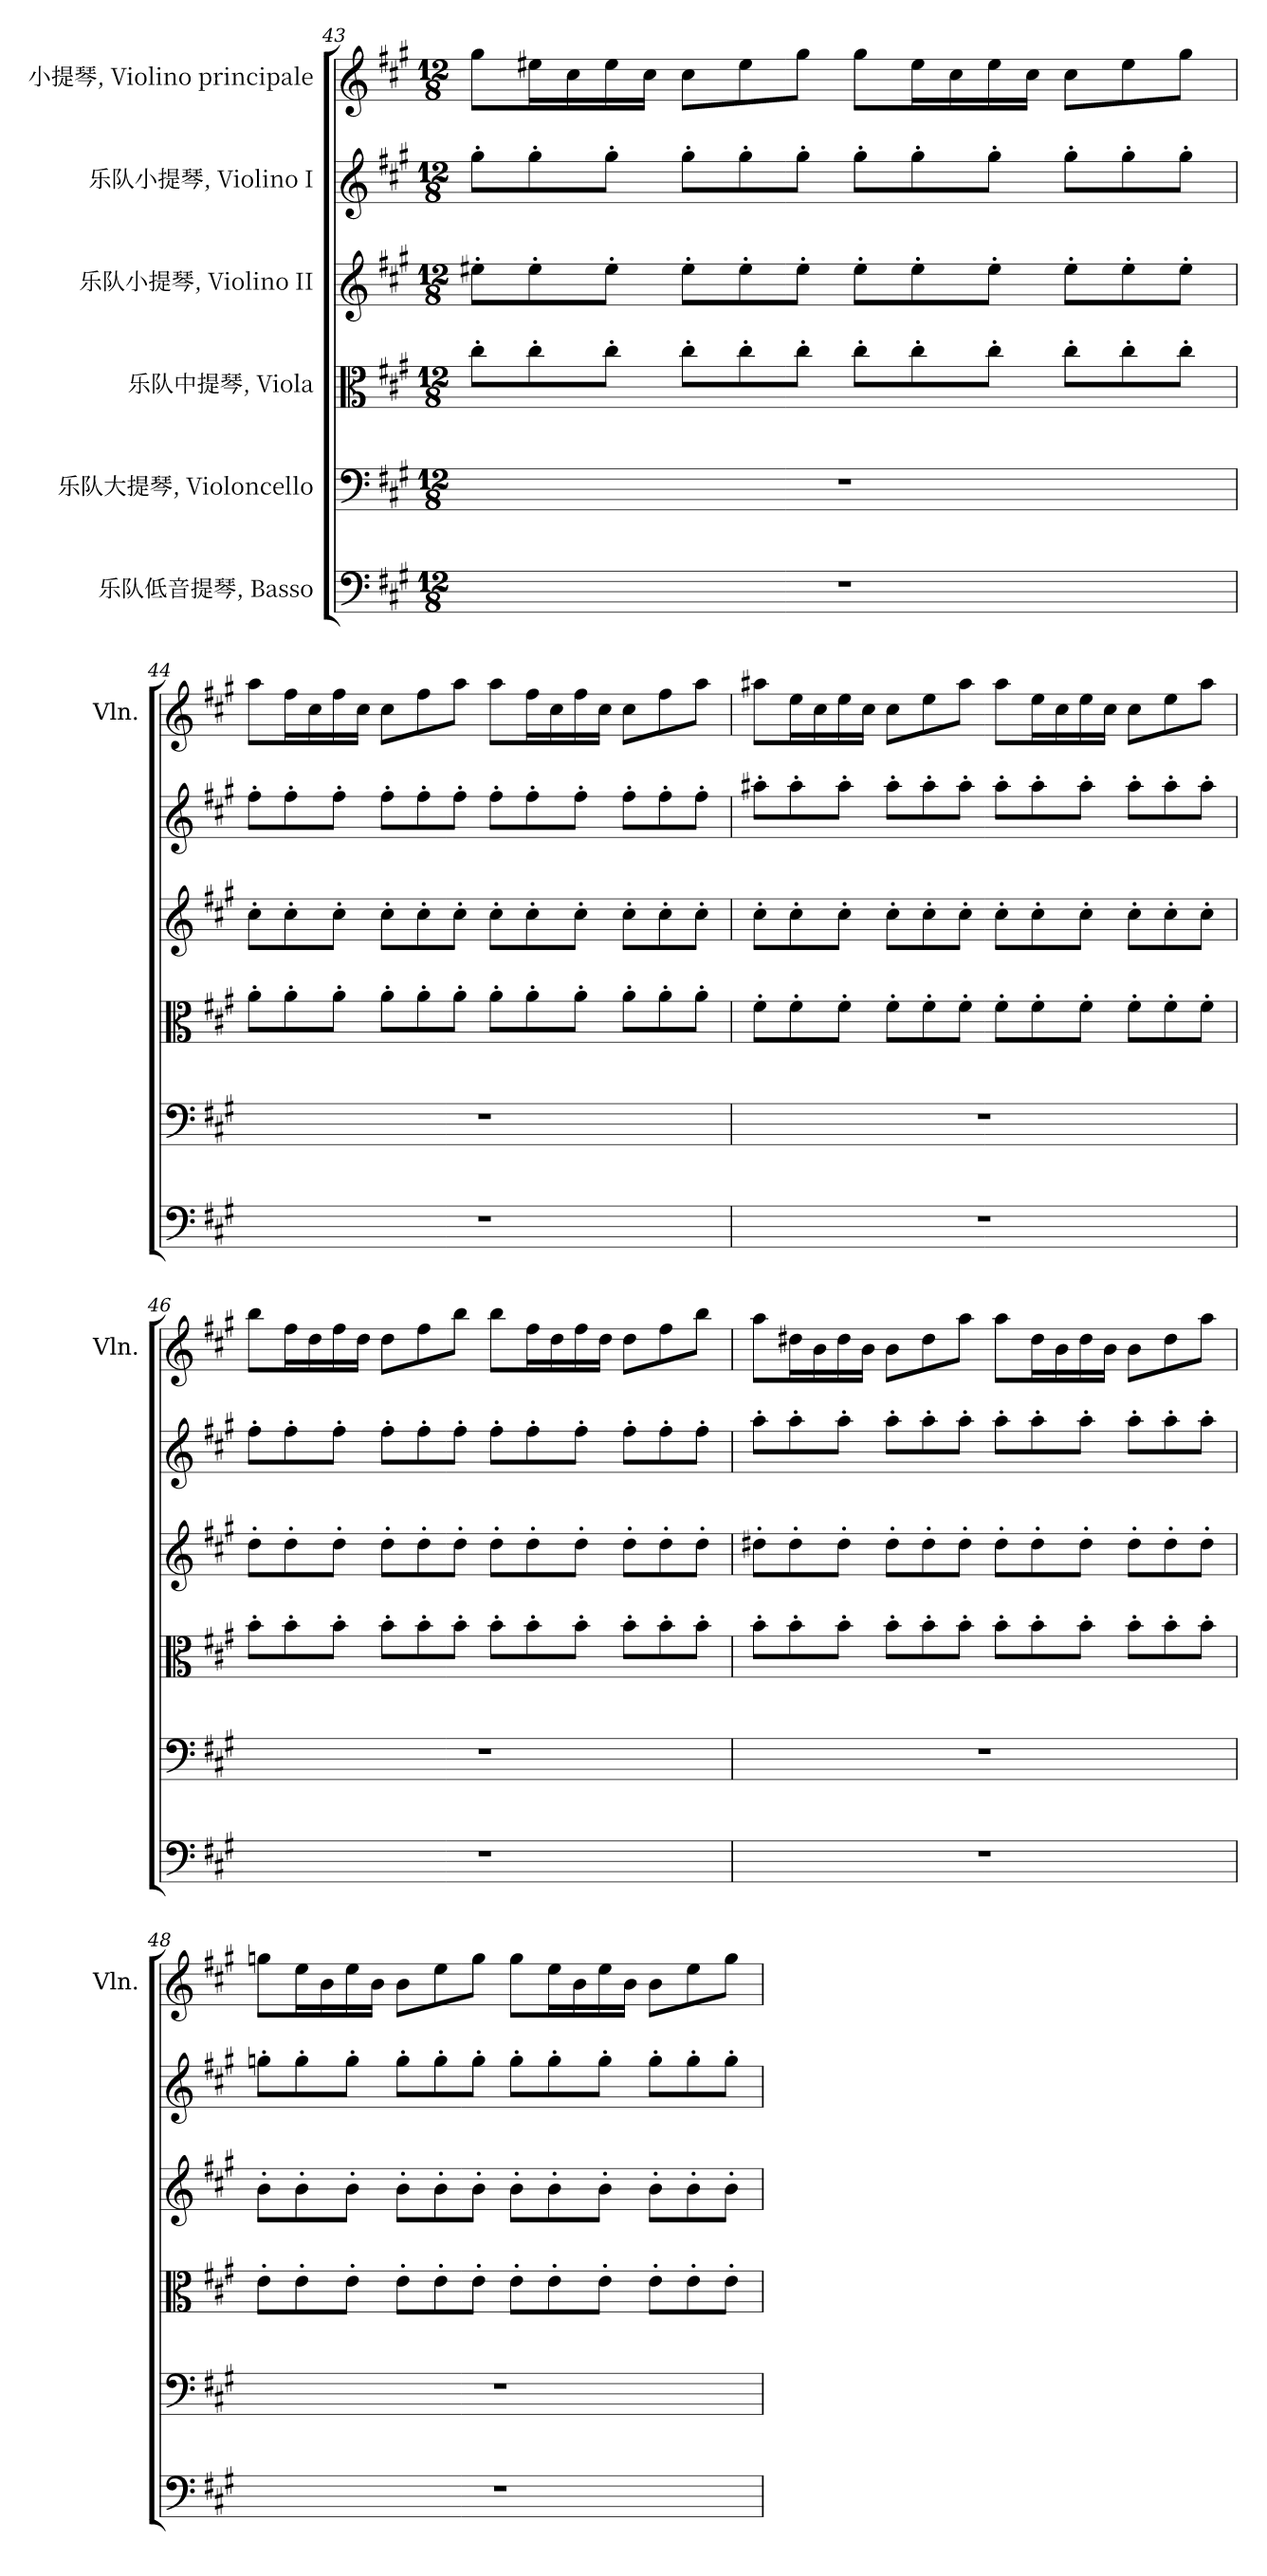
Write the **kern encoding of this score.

**kern	**kern	**kern	**kern	**kern	**kern
*part6	*part5	*part4	*part3	*part2	*part1
*staff6	*staff5	*staff4	*staff3	*staff2	*staff1
*I"乐队低音提琴, Basso	*I"乐队大提琴, Violoncello	*I"乐队中提琴, Viola	*I"乐队小提琴, Violino II	*I"乐队小提琴, Violino I	*I"小提琴, Violino principale
*	*	*	*	*	*I'Vln.
*clefF4	*clefF4	*clefC3	*clefG2	*clefG2	*clefG2
*ITrd7c12	*	*	*	*	*
*k[f#c#g#]	*k[f#c#g#]	*k[f#c#g#]	*k[f#c#g#]	*k[f#c#g#]	*k[f#c#g#]
*M12/8	*M12/8	*M12/8	*M12/8	*M12/8	*M12/8
=43	=43	=43	=43	=43	=43
1.r	1.r	8cc#'\L	8ee#X'\L	8gg#'\L	8gg#\L
.	.	8cc#'\	8ee#'\	8gg#'\	16ee#X\L
.	.	.	.	.	16cc#\
.	.	8cc#'\J	8ee#'\J	8gg#'\J	16ee#\
.	.	.	.	.	16cc#\JJ
.	.	8cc#'\L	8ee#'\L	8gg#'\L	8cc#\L
.	.	8cc#'\	8ee#'\	8gg#'\	8ee#\
.	.	8cc#'\J	8ee#'\J	8gg#'\J	8gg#\J
.	.	8cc#'\L	8ee#'\L	8gg#'\L	8gg#\L
.	.	8cc#'\	8ee#'\	8gg#'\	16ee#\L
.	.	.	.	.	16cc#\
.	.	8cc#'\J	8ee#'\J	8gg#'\J	16ee#\
.	.	.	.	.	16cc#\JJ
.	.	8cc#'\L	8ee#'\L	8gg#'\L	8cc#\L
.	.	8cc#'\	8ee#'\	8gg#'\	8ee#\
.	.	8cc#'\J	8ee#'\J	8gg#'\J	8gg#\J
!!LO:LB:g=z
=44	=44	=44	=44	=44	=44
1.r	1.r	8a'\L	8cc#'\L	8ff#'\L	8aa\L
.	.	8a'\	8cc#'\	8ff#'\	16ff#\L
.	.	.	.	.	16cc#\
.	.	8a'\J	8cc#'\J	8ff#'\J	16ff#\
.	.	.	.	.	16cc#\JJ
.	.	8a'\L	8cc#'\L	8ff#'\L	8cc#\L
.	.	8a'\	8cc#'\	8ff#'\	8ff#\
.	.	8a'\J	8cc#'\J	8ff#'\J	8aa\J
.	.	8a'\L	8cc#'\L	8ff#'\L	8aa\L
.	.	8a'\	8cc#'\	8ff#'\	16ff#\L
.	.	.	.	.	16cc#\
.	.	8a'\J	8cc#'\J	8ff#'\J	16ff#\
.	.	.	.	.	16cc#\JJ
.	.	8a'\L	8cc#'\L	8ff#'\L	8cc#\L
.	.	8a'\	8cc#'\	8ff#'\	8ff#\
.	.	8a'\J	8cc#'\J	8ff#'\J	8aa\J
=45	=45	=45	=45	=45	=45
1.r	1.r	8f#'\L	8cc#'\L	8aa#X'\L	8aa#X\L
.	.	8f#'\	8cc#'\	8aa#'\	16ee\L
.	.	.	.	.	16cc#\
.	.	8f#'\J	8cc#'\J	8aa#'\J	16ee\
.	.	.	.	.	16cc#\JJ
.	.	8f#'\L	8cc#'\L	8aa#'\L	8cc#\L
.	.	8f#'\	8cc#'\	8aa#'\	8ee\
.	.	8f#'\J	8cc#'\J	8aa#'\J	8aa#\J
.	.	8f#'\L	8cc#'\L	8aa#'\L	8aa#\L
.	.	8f#'\	8cc#'\	8aa#'\	16ee\L
.	.	.	.	.	16cc#\
.	.	8f#'\J	8cc#'\J	8aa#'\J	16ee\
.	.	.	.	.	16cc#\JJ
.	.	8f#'\L	8cc#'\L	8aa#'\L	8cc#\L
.	.	8f#'\	8cc#'\	8aa#'\	8ee\
.	.	8f#'\J	8cc#'\J	8aa#'\J	8aa#\J
!!LO:PB:g=z
=46	=46	=46	=46	=46	=46
1.r	1.r	8b'\L	8dd'\L	8ff#'\L	8bb\L
.	.	8b'\	8dd'\	8ff#'\	16ff#\L
.	.	.	.	.	16dd\
.	.	8b'\J	8dd'\J	8ff#'\J	16ff#\
.	.	.	.	.	16dd\JJ
.	.	8b'\L	8dd'\L	8ff#'\L	8dd\L
.	.	8b'\	8dd'\	8ff#'\	8ff#\
.	.	8b'\J	8dd'\J	8ff#'\J	8bb\J
.	.	8b'\L	8dd'\L	8ff#'\L	8bb\L
.	.	8b'\	8dd'\	8ff#'\	16ff#\L
.	.	.	.	.	16dd\
.	.	8b'\J	8dd'\J	8ff#'\J	16ff#\
.	.	.	.	.	16dd\JJ
.	.	8b'\L	8dd'\L	8ff#'\L	8dd\L
.	.	8b'\	8dd'\	8ff#'\	8ff#\
.	.	8b'\J	8dd'\J	8ff#'\J	8bb\J
=47	=47	=47	=47	=47	=47
1.r	1.r	8b'\L	8dd#X'\L	8aa'\L	8aa\L
.	.	8b'\	8dd#'\	8aa'\	16dd#X\L
.	.	.	.	.	16b\
.	.	8b'\J	8dd#'\J	8aa'\J	16dd#\
.	.	.	.	.	16b\JJ
.	.	8b'\L	8dd#'\L	8aa'\L	8b\L
.	.	8b'\	8dd#'\	8aa'\	8dd#\
.	.	8b'\J	8dd#'\J	8aa'\J	8aa\J
.	.	8b'\L	8dd#'\L	8aa'\L	8aa\L
.	.	8b'\	8dd#'\	8aa'\	16dd#\L
.	.	.	.	.	16b\
.	.	8b'\J	8dd#'\J	8aa'\J	16dd#\
.	.	.	.	.	16b\JJ
.	.	8b'\L	8dd#'\L	8aa'\L	8b\L
.	.	8b'\	8dd#'\	8aa'\	8dd#\
.	.	8b'\J	8dd#'\J	8aa'\J	8aa\J
!!LO:LB:g=z
=48	=48	=48	=48	=48	=48
1.r	1.r	8e'\L	8b'\L	8ggn'\L	8ggn\L
.	.	8e'\	8b'\	8gg'\	16ee\L
.	.	.	.	.	16b\
.	.	8e'\J	8b'\J	8gg'\J	16ee\
.	.	.	.	.	16b\JJ
.	.	8e'\L	8b'\L	8gg'\L	8b\L
.	.	8e'\	8b'\	8gg'\	8ee\
.	.	8e'\J	8b'\J	8gg'\J	8gg\J
.	.	8e'\L	8b'\L	8gg'\L	8gg\L
.	.	8e'\	8b'\	8gg'\	16ee\L
.	.	.	.	.	16b\
.	.	8e'\J	8b'\J	8gg'\J	16ee\
.	.	.	.	.	16b\JJ
.	.	8e'\L	8b'\L	8gg'\L	8b\L
.	.	8e'\	8b'\	8gg'\	8ee\
.	.	8e'\J	8b'\J	8gg'\J	8gg\J
=	=	=	=	=	=
*-	*-	*-	*-	*-	*-
